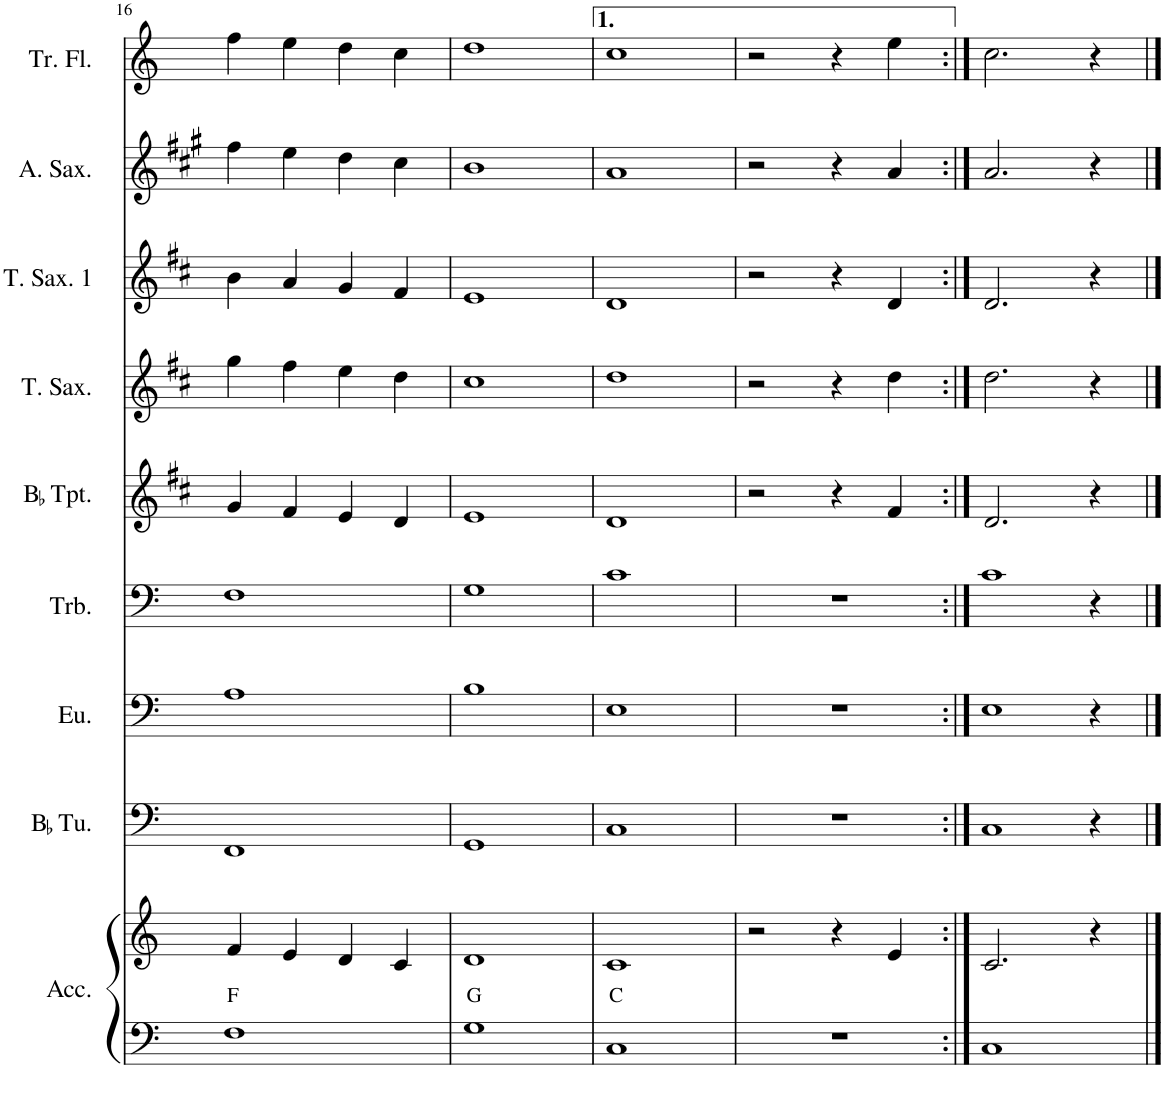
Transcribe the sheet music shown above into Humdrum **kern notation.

**kern	**kern	**kern	**kern	**kern	**kern	**kern	**kern	**kern	**kern
*part9	*part9	*part8	*part7	*part6	*part5	*part4	*part3	*part2	*part1
*staff10	*staff9	*staff8	*staff7	*staff6	*staff5	*staff4	*staff3	*staff2	*staff1
*I"Accordion	*	*I"BaccidentalFlat Tuba	*I"Euphonium	*I"Trombone	*I"BaccidentalFlat Trumpet	*I"Tenor Saxophone 2	*I"Tenor Saxophone 1	*I"Alto Saxophone	*I"Transverse Flute
*I'Acc.	*	*I'BaccidentalFlat Tu.	*I'Eu.	*I'Trb.	*I'BaccidentalFlat Tpt.	*I'T. Sax.	*I'T. Sax. 1	*I'A. Sax.	*I'Tr. Fl.
!!LO:PB:g=z
*clefF4	*clefG2	*clefF4	*clefF4	*clefF4	*clefG2	*clefG2	*clefG2	*clefG2	*clefG2
*	*	*	*	*	*Trd1c2	*Trd8c14	*Trd8c14	*Trd5c9	*
*k[]	*k[]	*k[]	*k[]	*k[]	*k[f#c#]	*k[f#c#]	*k[f#c#]	*k[f#c#g#]	*k[]
*M4/4	*M4/4	*M4/4	*M4/4	*M4/4	*M4/4	*M4/4	*M4/4	*M4/4	*M4/4
=16	=16	=16	=16	=16	=16	=16	=16	=16	=16
!LO:TX:a:t=F	!	!	!	!	!	!	!	!	!
1F	4f/	1FF	1A	1F	4g/	4gg\	4b\	4ff#\	4ff\
.	4e/	.	.	.	4f#/	4ff#\	4a/	4ee\	4ee\
.	4d/	.	.	.	4e/	4ee\	4g/	4dd\	4dd\
.	4c/	.	.	.	4d/	4dd\	4f#/	4cc#\	4cc\
=17	=17	=17	=17	=17	=17	=17	=17	=17	=17
!LO:TX:a:t=G	!	!	!	!	!	!	!	!	!
1G	1d	1GG	1B	1G	1e	1cc#	1e	1b	1dd
=18	=18	=18	=18	=18	=18	=18	=18	=18	=18
!LO:TX:a:t=C	!	!	!	!	!	!	!	!	!
1C	1c	1C	1E	1c	1d	1dd	1d	1a	1cc
=19	=19	=19	=19	=19	=19	=19	=19	=19	=19
1r	2r	1r	1r	1r	2r	2r	2r	2r	2r
.	4r	.	.	.	4r	4r	4r	4r	4r
.	4e/	.	.	.	4f#/	4dd\	4d/	4a/	4ee\
=20:|!	=20:|!	=20:|!	=20:|!	=20:|!	=20:|!	=20:|!	=20:|!	=20:|!	=20:|!
1C	2.c/	1C	1E	1c	2.d/	2.dd\	2.d/	2.a/	2.cc\
.	4r	.	.	.	4r	4r	4r	4r	4r
4ryy	4ryy	4r	4r	4r	4ryy	4ryy	4ryy	4ryy	4ryy
==	==	==	==	==	==	==	==	==	==
*-	*-	*-	*-	*-	*-	*-	*-	*-	*-
